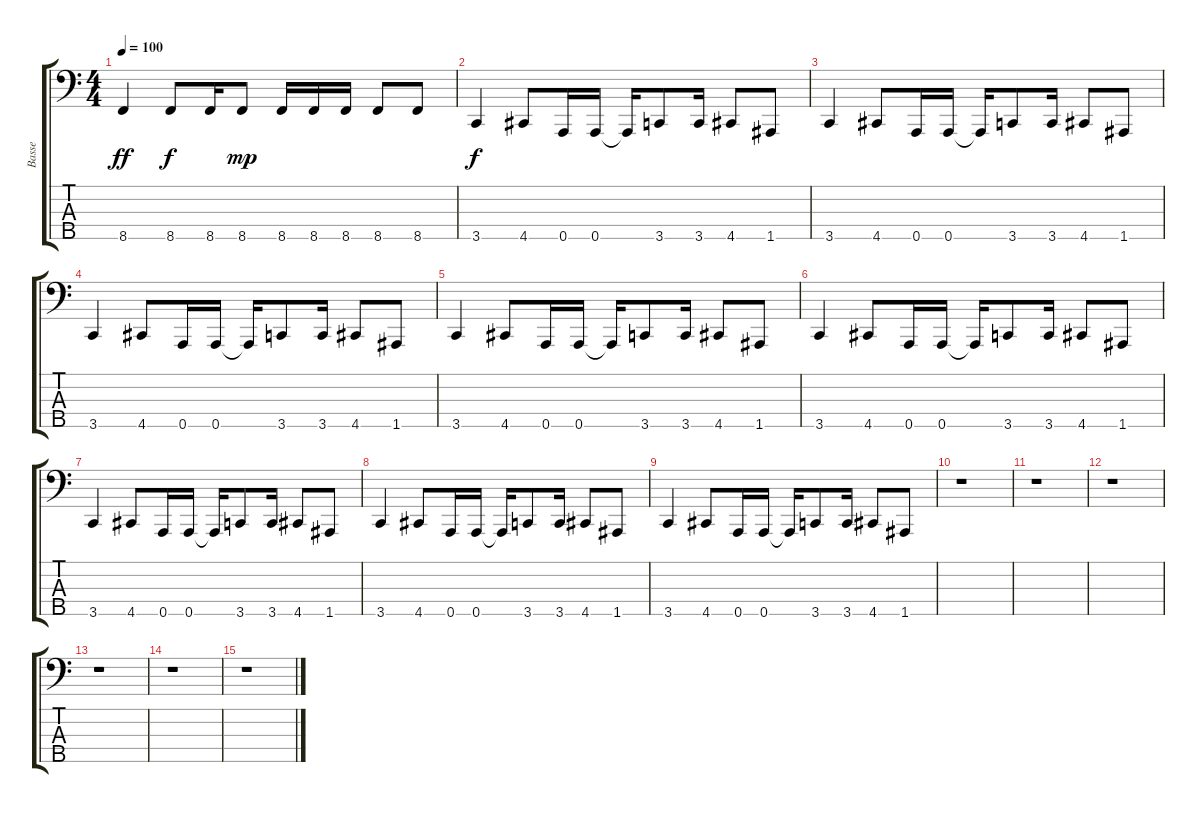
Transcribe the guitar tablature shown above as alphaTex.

\track ("Basse" "Basse") {instrument slapbass1}
\staff {score tabs}
\tuning (F2 C2 G1 D1 A0) {hide}
\ts (4 4)
\tempo 100
\clef f4
\ks c
8.5.4{dy ff instrument electricbassfinger} 8.5.8{dy f instrument slapbass1} 8.5.16 8.5.8{dy mp} 8.5.16 8.5.16 8.5.16 8.5.8 8.5.8 |
3.5.4{dy f} 4.5.8 0.5.16 0.5.16 0.5{t}.16 3.5.8 3.5.16 4.5.8 1.5.8 |
3.5.4 4.5.8 0.5.16 0.5.16 0.5{t}.16 3.5.8 3.5.16 4.5.8 1.5.8 |
3.5.4 4.5.8 0.5.16 0.5.16 0.5{t}.16 3.5.8 3.5.16 4.5.8 1.5.8 |
3.5.4 4.5.8 0.5.16 0.5.16 0.5{t}.16 3.5.8 3.5.16 4.5.8 1.5.8 |
3.5.4 4.5.8 0.5.16 0.5.16 0.5{t}.16 3.5.8 3.5.16 4.5.8 1.5.8 |
3.5.4 4.5.8 0.5.16 0.5.16 0.5{t}.16 3.5.8 3.5.16 4.5.8 1.5.8 |
3.5.4 4.5.8 0.5.16 0.5.16 0.5{t}.16 3.5.8 3.5.16 4.5.8 1.5.8 |
3.5.4 4.5.8 0.5.16 0.5.16 0.5{t}.16 3.5.8 3.5.16 4.5.8 1.5.8 |
r.1 |
r.1 |
r.1 |
r.1 |
r.1 |
r.1
